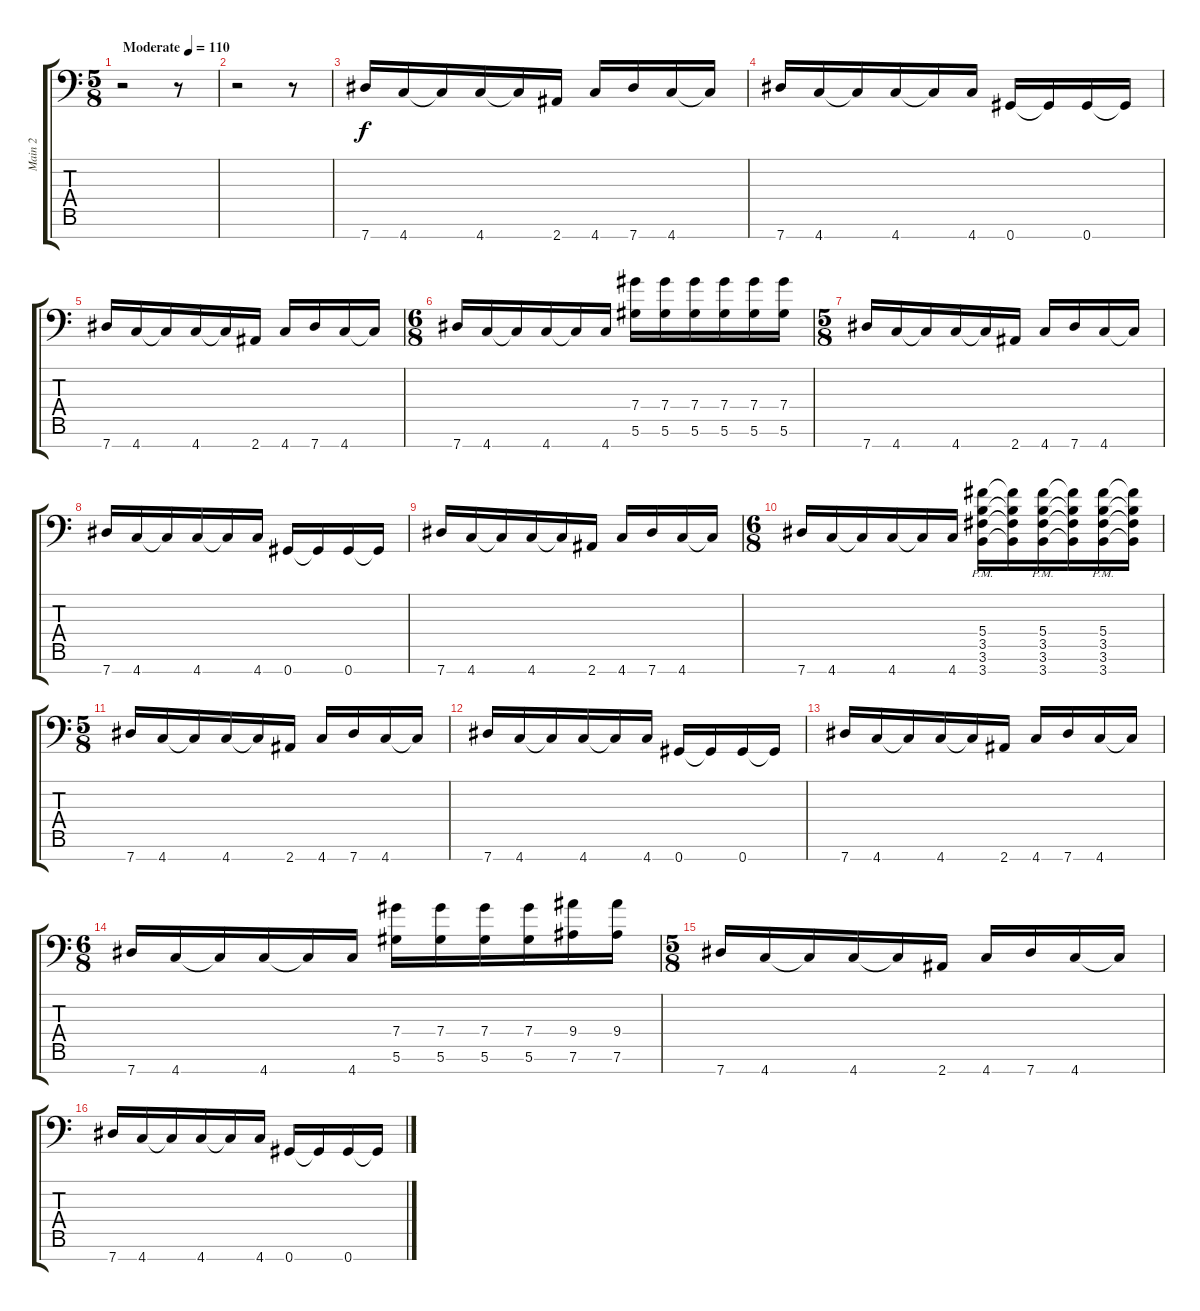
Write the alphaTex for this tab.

\track ("Main 2" "Main 2") {instrument distortionguitar}
\staff {score tabs}
\tuning (Eb4 Bb3 Gb3 Db3 Ab2 Eb2 Ab1) {hide}
\ts (5 8)
\tempo (110 "Moderate")
\clef f4
\ks c
r.2{dy f instrument distortionguitar} r.8 |
r.2 r.8 |
7.7.16 4.7.16 4.7{t}.16 4.7.16 4.7{t}.16 2.7.16 4.7.16 7.7.16 4.7.16 4.7{t}.16 |
7.7.16 4.7.16 4.7{t}.16 4.7.16 4.7{t}.16 4.7.16 0.7.16 0.7{t}.16 0.7.16 0.7{t}.16 |
7.7.16 4.7.16 4.7{t}.16 4.7.16 4.7{t}.16 2.7.16 4.7.16 7.7.16 4.7.16 4.7{t}.16 |
\ts (6 8)
7.7.16 4.7.16 4.7{t}.16 4.7.16 4.7{t}.16 4.7.16 (7.4 5.6).16 (7.4 5.6).16 (7.4 5.6).16 (7.4 5.6).16 (7.4 5.6).16 (7.4 5.6).16 |
\ts (5 8)
7.7.16 4.7.16 4.7{t}.16 4.7.16 4.7{t}.16 2.7.16 4.7.16 7.7.16 4.7.16 4.7{t}.16 |
7.7.16 4.7.16 4.7{t}.16 4.7.16 4.7{t}.16 4.7.16 0.7.16 0.7{t}.16 0.7.16 0.7{t}.16 |
7.7.16 4.7.16 4.7{t}.16 4.7.16 4.7{t}.16 2.7.16 4.7.16 7.7.16 4.7.16 4.7{t}.16 |
\ts (6 8)
7.7.16 4.7.16 4.7{t}.16 4.7.16 4.7{t}.16 4.7.16 (5.4{pm} 3.5{pm} 3.6{pm} 3.7{pm}).16 (5.4{t} 3.5{t} 3.6{t} 3.7{t}).16 (5.4{pm} 3.5{pm} 3.6{pm} 3.7{pm}).16 (5.4{t} 3.5{t} 3.6{t} 3.7{t}).16 (5.4{pm} 3.5{pm} 3.6{pm} 3.7{pm}).16 (5.4{t} 3.5{t} 3.6{t} 3.7{t}).16 |
\ts (5 8)
7.7.16 4.7.16 4.7{t}.16 4.7.16 4.7{t}.16 2.7.16 4.7.16 7.7.16 4.7.16 4.7{t}.16 |
7.7.16 4.7.16 4.7{t}.16 4.7.16 4.7{t}.16 4.7.16 0.7.16 0.7{t}.16 0.7.16 0.7{t}.16 |
7.7.16 4.7.16 4.7{t}.16 4.7.16 4.7{t}.16 2.7.16 4.7.16 7.7.16 4.7.16 4.7{t}.16 |
\ts (6 8)
7.7.16 4.7.16 4.7{t}.16 4.7.16 4.7{t}.16 4.7.16 (7.4 5.6).16 (7.4 5.6).16 (7.4 5.6).16 (7.4 5.6).16 (9.4 7.6).16 (9.4 7.6).16 |
\ts (5 8)
7.7.16 4.7.16 4.7{t}.16 4.7.16 4.7{t}.16 2.7.16 4.7.16 7.7.16 4.7.16 4.7{t}.16 |
7.7.16 4.7.16 4.7{t}.16 4.7.16 4.7{t}.16 4.7.16 0.7.16 0.7{t}.16 0.7.16 0.7{t}.16
